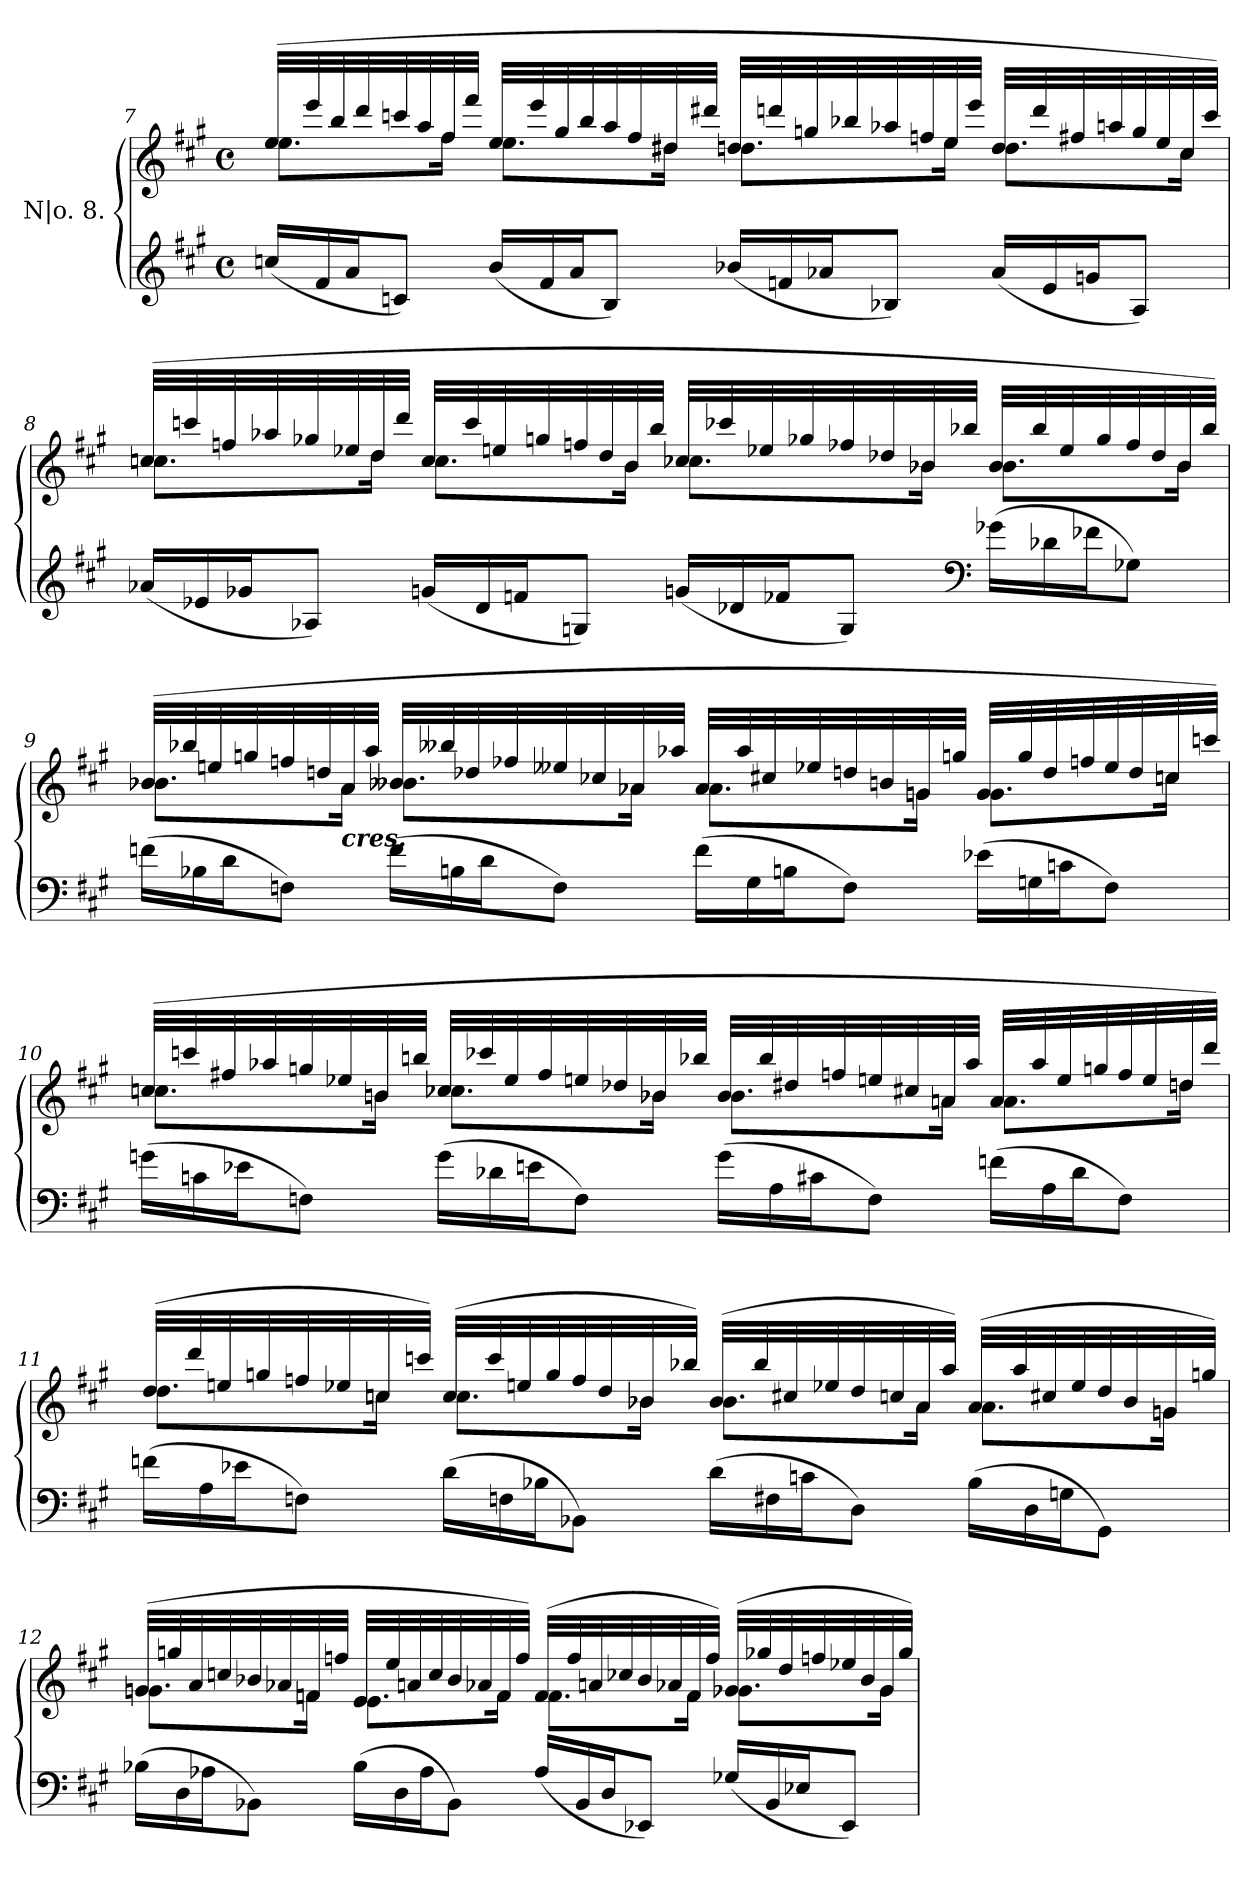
**kern	**kern
*part1	*part1
*staff2	*staff1
*I"N|o. 8.	*
*clefG2	*clefG2
*k[f#c#g#]	*k[f#c#g#]
*f#:	*f#:
*M4/4	*M4/4
*met(c)	*met(c)
*Xtuplet	*
=7	=7
*	*^
(<24ccnLL	(>32eeLLL	8.eeL
.	32eee!	.
24f#	.	.
.	32bb!	.
24aJ	.	.
.	32ddd!	.
8cnJ)	32cccn!	.
.	32aa!	.
.	32ff#	16ff#Jk
.	32fff#!JJJ	.
(<24bLL	32eeLLL	8.eeL
.	32eee!	.
24f#	.	.
.	32gg#!	.
24aJ	.	.
.	32bb!	.
8BJ)	32aa!	.
.	32ff#!	.
.	32dd#X	16dd#XJk
.	32ddd#X!JJJ	.
(<24b-XLL	32ddnLLL	8.ddnL
.	32dddn!	.
24fn	.	.
.	32ggn!	.
24a-XJ	.	.
.	32bb-X!	.
8B-XJ)	32aa-X!	.
.	32ffn!	.
.	32ee	16eeJk
.	32eee!JJJ	.
(<24a-LL	32ddLLL	8.ddL
.	32ddd!	.
24e	.	.
.	32ff#X!	.
24gnJ	.	.
.	32aan!	.
8AJ)	32gg!	.
.	32ee!	.
.	32cc#	16cc#Jk
.	32ccc!JJJ)	.
=8	=8	=8
(<24a-XLL	(>32ccn!LLL	8.ccnL
.	32cccn!	.
24e-X	.	.
.	32ffn!	.
24g-XJ	.	.
.	32aa-X!	.
8A-XJ)	32gg-X!	.
.	32ee-X!	.
.	32dd	16ddJk
.	32ddd!JJJ	.
(<24gnLL	32ccLLL	8.ccL
.	32ccc!	.
24d	.	.
.	32een!	.
24fnJ	.	.
.	32ggn!	.
8GnJ)	32ffn!	.
.	32dd!	.
.	32b	16bJk
.	32bb!JJJ	.
(<24gnLL	32cc-XLLL	8.cc-XL
.	32ccc-X!	.
24d-X	.	.
.	32ee-X!	.
24f-XJ	.	.
.	32gg-X!	.
8GJ)	32ff-X!	.
.	32dd-X!	.
.	32b-X	16b-XJk
.	32bb-X!JJJ	.
*clefF4	*	*
(>24g-XLL	32b-LLL	8.b-L
.	32bb-!	.
24d-X	.	.
.	32ee-!	.
24f-XJ	.	.
.	32gg-!	.
8G-XJ)	32ff-!	.
.	32dd-!	.
.	32b-	16b-Jk
.	32bb-!JJJ)	.
=9	=9	=9
(>24fnLL	(>32b-XLLL	8.b-XL
.	32bb-X!	.
24B-X	.	.
.	32een!	.
24dJ	.	.
.	32ggn!	.
8FnJ)	32ffn!	.
.	32ddn!	.
!	!LO:TX:c:Bi:t=cres.	!
.	32a	16aJk
.	32aa!JJJ	.
(>24fLL	32b--XLLL	8.b--XL
.	32bb--X!	.
24Bn	.	.
.	32dd-X!	.
24dJ	.	.
.	32ff-X!	.
8FJ)	32ee--X!	.
.	32cc-X!	.
.	32a-X	16a-XJk
.	32aa-X!JJJ	.
(>24fLL	32a-LLL	8.a-L
.	32aa-!	.
24G#	.	.
.	32cc#X!	.
24BnJ	.	.
.	32ee-X!	.
8FJ)	32ddn!	.
.	32bn!	.
.	32gn	16gnJk
.	32ggn!JJJ	.
(>24e-XLL	32gLLL	8.gL
.	32gg!	.
24Gn	.	.
.	32dd!	.
24cnJ	.	.
.	32ffn!	.
8FJ)	32ee-!	.
.	32dd!	.
.	32ccn	16ccnJk
.	32cccn!JJJ)	.
=10	=10	=10
(>24gnLL	(>32ccnLLL	8.ccnL
.	32cccn!	.
24cn	.	.
.	32ff#X!	.
24e-XJ	.	.
.	32aa-X!	.
8FnJ)	32ggn!	.
.	32ee-X!	.
.	32bn	16bnJk
.	32bbn!JJJ	.
(>24gLL	32cc-XLLL	8.cc-XL
.	32ccc-X!	.
24d-X	.	.
.	32ee-!	.
24enJ	.	.
.	32ff#!	.
8FJ)	32een!	.
.	32dd-X!	.
.	32b-X	16b-XJk
.	32bb-X!JJJ	.
(>24gLL	32b-LLL	8.b-L
.	32bb-!	.
24A	.	.
.	32dd#X!	.
24c#XJ	.	.
.	32ffn!	.
8FJ)	32een!	.
.	32cc#X!	.
.	32an	16anJk
.	32aa-!JJJ	.
(>24fnLL	32aLLL	8.aL
.	32aa-!	.
24A	.	.
.	32ee!	.
24d-J	.	.
.	32ggn!	.
8FJ)	32ff!	.
.	32ee!	.
.	32ddn	16ddnJk
.	32ddd!JJJ)	.
=11	=11	=11
(>24fnLL	(>32ddLLL	8.ddL
.	32ddd!	.
24A	.	.
.	32een!	.
24e-XJ	.	.
.	32ggn!	.
8FnJ)	32ffn!	.
.	32ee-X!	.
.	32ccn	16ccnJk
.	32cccn!JJJ)	.
(>24dLL	(>32ccLLL	8.ccL
.	32ccc!	.
24Fn	.	.
.	32een!	.
24B-XJ	.	.
.	32gg!	.
8BB-XJ)	32ff!	.
.	32dd!	.
.	32b-X	16b-XJk
.	32bb-X!JJJ)	.
(>24dLL	(>32b-LLL	8.b-L
.	32bb-!	.
24F#X	.	.
.	32cc#X!	.
24cnJ	.	.
.	32ee-X!	.
8DJ)	32dd!	.
.	32ccn!	.
.	32a	16aJk
.	32aa!JJJ)	.
(>24B-LL	(>32aLLL	8.aL
.	32aa!	.
24D	.	.
.	32cc#X!	.
24GnJ	.	.
.	32ee-!	.
8GG#J)	32dd!	.
.	32b-!	.
.	32gn	16gnJk
.	32ggn!JJJ)	.
=12	=12	=12
(>24B-XLL	(>32gnLLL	8.gnL
.	32ggn!	.
24D	.	.
.	32a!	.
24A-XJ	.	.
.	32ccn!	.
8BB-XJ)	32b-X!	.
.	32a-X!	.
.	32fn	16fnJk
.	32ffn!JJJ	.
(>24B-LL	32eLLL	8.eL
.	32ee!	.
24D	.	.
.	32an!	.
24A-J	.	.
.	32cc!	.
8BB-J)	32b-!	.
.	32a-X!	.
.	32f	16fJk
.	32ff!JJJ)	.
(<24A-/LL	(>32fLLL	8.fL
.	32ff!	.
24BB-	.	.
.	32an!	.
24DJ	.	.
.	32cc-X!	.
8EE-XJ)	32b-!	.
.	32a-X!	.
.	32f	16fJk
.	32ff!JJJ)	.
(<24G-X/LL	(>32g-XLLL	8.g-XL
.	32gg-X!	.
24BB-	.	.
.	32dd!	.
24E-XJ	.	.
.	32ffn!	.
8EE-J)	32ee-X!	.
.	32b-!	.
.	32g-	16g-Jk
.	32gg-!JJJ)	.
*	*v	*v
=	=
*-	*-
